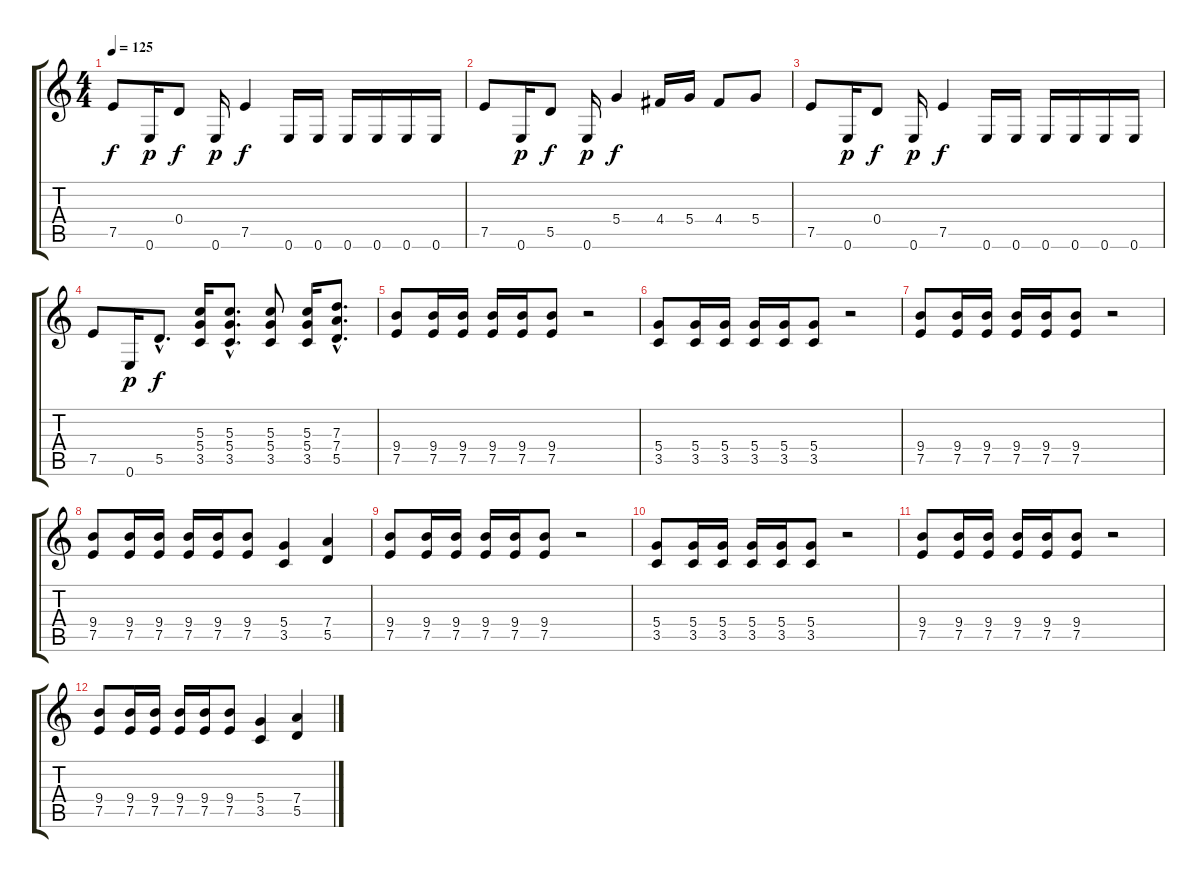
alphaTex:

\track "" {instrument distortionguitar}
\staff {score tabs}
\tuning (E4 B3 G3 D3 A2 E2) {hide}
\ts (4 4)
\tempo 125
\clef g2
\ks c
7.5.8{dy f} 0.6.16{dy p} 0.4.8{dy f} 0.6.16{dy p} 7.5.4{dy f} 0.6.16 0.6.16 0.6.16 0.6.16 0.6.16 0.6.16 |
7.5.8 0.6.16{dy p} 5.5.8{dy f} 0.6.16{dy p} 5.4.4{dy f} 4.4.16 5.4.16 4.4.8 5.4.8 |
7.5.8 0.6.16{dy p} 0.4.8{dy f} 0.6.16{dy p} 7.5.4{dy f} 0.6.16 0.6.16 0.6.16 0.6.16 0.6.16 0.6.16 |
7.5.8 0.6.16{dy p} 5.5{hac}.8{d dy f} (5.3 5.4 3.5).16 (5.3{hac} 5.4{hac} 3.5{hac}).8{d} (5.3 5.4 3.5).8 (5.3 5.4 3.5).16 (7.3{hac} 7.4{hac} 5.5{hac}).8{d} |
(9.4 7.5).8 (9.4 7.5).16 (9.4 7.5).16 (9.4 7.5).16 (9.4 7.5).16 (9.4 7.5).8 r.2 |
(5.4 3.5).8 (5.4 3.5).16 (5.4 3.5).16 (5.4 3.5).16 (5.4 3.5).16 (5.4 3.5).8 r.2 |
(9.4 7.5).8 (9.4 7.5).16 (9.4 7.5).16 (9.4 7.5).16 (9.4 7.5).16 (9.4 7.5).8 r.2 |
(9.4 7.5).8 (9.4 7.5).16 (9.4 7.5).16 (9.4 7.5).16 (9.4 7.5).16 (9.4 7.5).8 (5.4 3.5).4 (7.4 5.5).4 |
(9.4 7.5).8 (9.4 7.5).16 (9.4 7.5).16 (9.4 7.5).16 (9.4 7.5).16 (9.4 7.5).8 r.2 |
(5.4 3.5).8 (5.4 3.5).16 (5.4 3.5).16 (5.4 3.5).16 (5.4 3.5).16 (5.4 3.5).8 r.2 |
(9.4 7.5).8 (9.4 7.5).16 (9.4 7.5).16 (9.4 7.5).16 (9.4 7.5).16 (9.4 7.5).8 r.2 |
(9.4 7.5).8 (9.4 7.5).16 (9.4 7.5).16 (9.4 7.5).16 (9.4 7.5).16 (9.4 7.5).8 (5.4 3.5).4 (7.4 5.5).4
